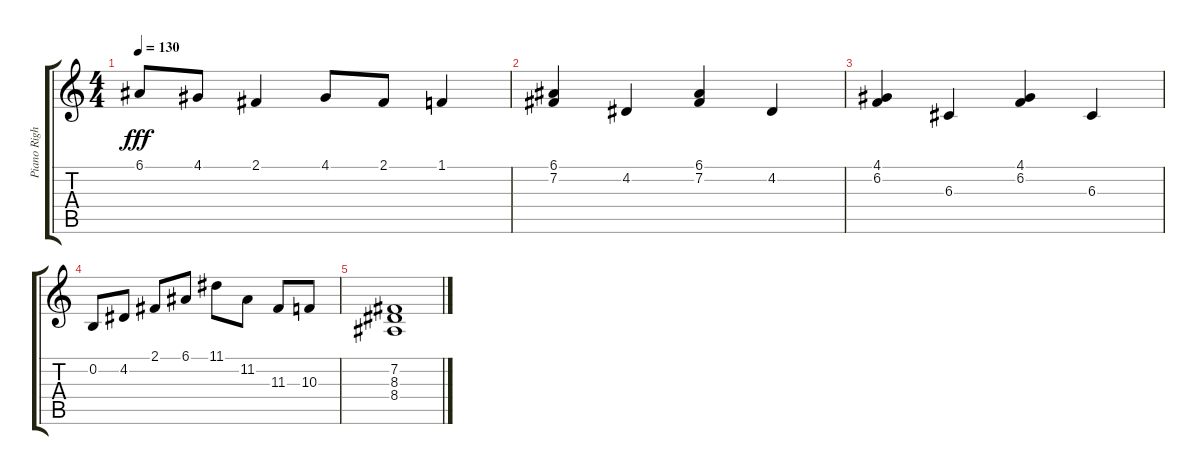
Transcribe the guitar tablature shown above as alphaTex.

\track ("Piano Right" "Piano Righ") {instrument acousticgrandpiano}
\staff {score tabs}
\tuning (E4 B3 G3 D3 A2 E2) {hide}
\ts (4 4)
\tempo 130
\clef g2
\ks c
6.1.8{dy fff} 4.1.8 2.1.4 4.1.8 2.1.8 1.1.4 |
(6.1 7.2).4 4.2.4 (6.1 7.2).4 4.2.4 |
(4.1 6.2).4 6.3.4 (4.1 6.2).4 6.3.4 |
0.2.8 4.2.8 2.1.8 6.1.8 11.1.8 11.2.8 11.3.8 10.3.8 |
(7.2 8.3 8.4).1
